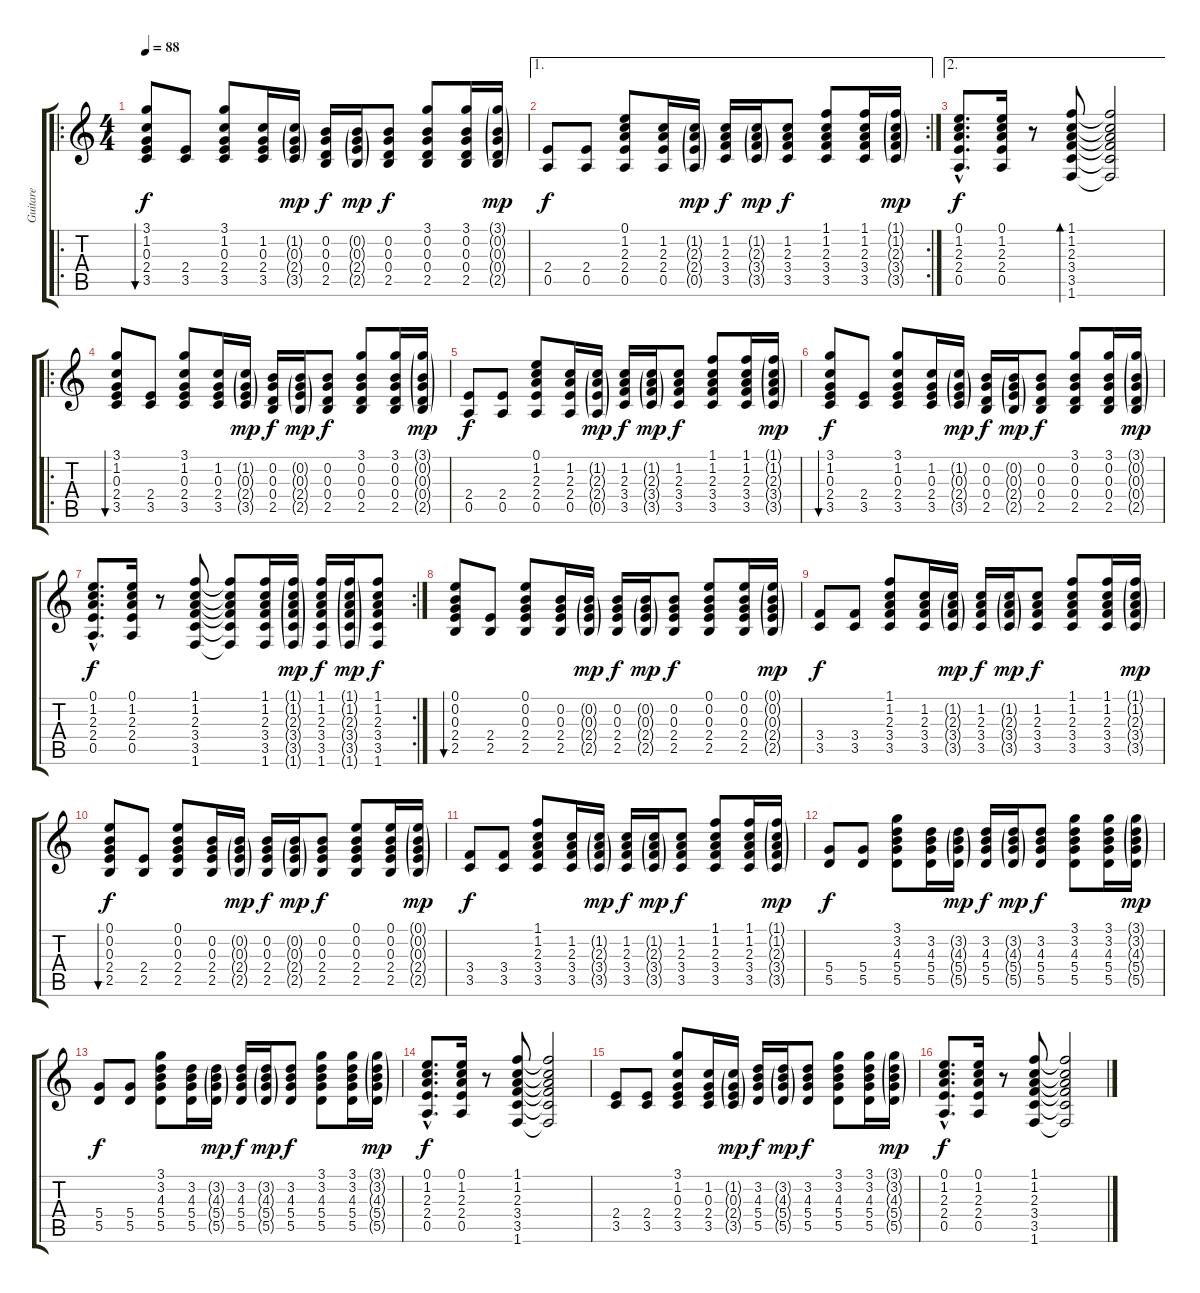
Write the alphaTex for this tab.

\track ("Guitare" "Guitare") {instrument acousticguitarnylon}
\staff {score tabs}
\tuning (E4 B3 G3 D3 A2 E2) {hide}
\ro
\ts (4 4)
\tempo 88
\clef g2
\ks c
(3.1 1.2 0.3 2.4 3.5).8{bu 120 dy f instrument acousticguitarnylon} (2.4 3.5).8 (3.1 1.2 0.3 2.4 3.5).8 (1.2 0.3 2.4 3.5).16 (1.2{g} 0.3{g} 2.4{g} 3.5{g}).16{dy mp} (0.2 0.3 0.4 2.5).16{dy f} (0.2{g} 0.3{g} 2.4{g} 2.5{g}).16{dy mp} (0.2 0.3 0.4 2.5).8{dy f} (3.1 0.2 0.3 0.4 2.5).8 (3.1 0.2 0.3 0.4 2.5).16 (3.1{g} 0.2{g} 0.3{g} 0.4{g} 2.5{g}).16{dy mp} |
\ae 1
\rc 2
(2.4 0.5).8{dy f} (2.4 0.5).8 (0.1 1.2 2.3 2.4 0.5).8 (1.2 2.3 2.4 0.5).16 (1.2{g} 2.3{g} 2.4{g} 0.5{g}).16{dy mp} (1.2 2.3 3.4 3.5).16{dy f} (1.2{g} 2.3{g} 3.4{g} 3.5{g}).16{dy mp} (1.2 2.3 3.4 3.5).8{dy f} (1.1 1.2 2.3 3.4 3.5).8 (1.1 1.2 2.3 3.4 3.5).16 (1.1{g} 1.2{g} 2.3{g} 3.4{g} 3.5{g}).16{dy mp} |
\ae 2
(0.1{hac} 1.2{hac} 2.3{hac} 2.4{hac} 0.5{hac}).8{d dy f} (0.1 1.2 2.3 2.4 0.5).16 r.8 (1.1 1.2 2.3 3.4 3.5 1.6).8{bd 120} (1.1{t} 1.2{t} 2.3{t} 3.4{t} 3.5{t} 1.6{t}).2 |
\ro
(3.1 1.2 0.3 2.4 3.5).8{bu 120} (2.4 3.5).8 (3.1 1.2 0.3 2.4 3.5).8 (1.2 0.3 2.4 3.5).16 (1.2{g} 0.3{g} 2.4{g} 3.5{g}).16{dy mp} (0.2 0.3 0.4 2.5).16{dy f} (0.2{g} 0.3{g} 2.4{g} 2.5{g}).16{dy mp} (0.2 0.3 0.4 2.5).8{dy f} (3.1 0.2 0.3 0.4 2.5).8 (3.1 0.2 0.3 0.4 2.5).16 (3.1{g} 0.2{g} 0.3{g} 0.4{g} 2.5{g}).16{dy mp} |
(2.4 0.5).8{dy f} (2.4 0.5).8 (0.1 1.2 2.3 2.4 0.5).8 (1.2 2.3 2.4 0.5).16 (1.2{g} 2.3{g} 2.4{g} 0.5{g}).16{dy mp} (1.2 2.3 3.4 3.5).16{dy f} (1.2{g} 2.3{g} 3.4{g} 3.5{g}).16{dy mp} (1.2 2.3 3.4 3.5).8{dy f} (1.1 1.2 2.3 3.4 3.5).8 (1.1 1.2 2.3 3.4 3.5).16 (1.1{g} 1.2{g} 2.3{g} 3.4{g} 3.5{g}).16{dy mp} |
(3.1 1.2 0.3 2.4 3.5).8{bu 120 dy f} (2.4 3.5).8 (3.1 1.2 0.3 2.4 3.5).8 (1.2 0.3 2.4 3.5).16 (1.2{g} 0.3{g} 2.4{g} 3.5{g}).16{dy mp} (0.2 0.3 0.4 2.5).16{dy f} (0.2{g} 0.3{g} 2.4{g} 2.5{g}).16{dy mp} (0.2 0.3 0.4 2.5).8{dy f} (3.1 0.2 0.3 0.4 2.5).8 (3.1 0.2 0.3 0.4 2.5).16 (3.1{g} 0.2{g} 0.3{g} 0.4{g} 2.5{g}).16{dy mp} |
\rc 2
(0.1{hac} 1.2{hac} 2.3{hac} 2.4{hac} 0.5{hac}).8{d dy f} (0.1 1.2 2.3 2.4 0.5).16 r.8 (1.1 1.2 2.3 3.4 3.5 1.6).8 (1.1{t} 1.2{t} 2.3{t} 3.4{t} 3.5{t} 1.6{t}).8 (1.1 1.2 2.3 3.4 3.5 1.6).16 (1.1{g} 1.2{g} 2.3{g} 3.4{g} 3.5{g} 1.6{g}).16{dy mp} (1.1 1.2 2.3 3.4 3.5 1.6).16{dy f} (1.1{g} 1.2{g} 2.3{g} 3.4{g} 3.5{g} 1.6{g}).16{dy mp} (1.1 1.2 2.3 3.4 3.5 1.6).8{dy f} |
(0.1 0.2 0.3 2.4 2.5).8{bu 480} (2.4 2.5).8 (0.1 0.2 0.3 2.4 2.5).8 (0.2 0.3 2.4 2.5).16 (0.2{g} 0.3{g} 2.4{g} 2.5{g}).16{dy mp} (0.2 0.3 2.4 2.5).16{dy f} (0.2{g} 0.3{g} 2.4{g} 2.5{g}).16{dy mp} (0.2 0.3 2.4 2.5).8{dy f} (0.1 0.2 0.3 2.4 2.5).8 (0.1 0.2 0.3 2.4 2.5).16 (0.1{g} 0.2{g} 0.3{g} 2.4{g} 2.5{g}).16{dy mp} |
(3.4 3.5).8{dy f} (3.4 3.5).8 (1.1 1.2 2.3 3.4 3.5).8 (1.2 2.3 3.4 3.5).16 (1.2{g} 2.3{g} 3.4{g} 3.5{g}).16{dy mp} (1.2 2.3 3.4 3.5).16{dy f} (1.2{g} 2.3{g} 3.4{g} 3.5{g}).16{dy mp} (1.2 2.3 3.4 3.5).8{dy f} (1.1 1.2 2.3 3.4 3.5).8 (1.1 1.2 2.3 3.4 3.5).16 (1.1{g} 1.2{g} 2.3{g} 3.4{g} 3.5{g}).16{dy mp} |
(0.1 0.2 0.3 2.4 2.5).8{bu 480 dy f} (2.4 2.5).8 (0.1 0.2 0.3 2.4 2.5).8 (0.2 0.3 2.4 2.5).16 (0.2{g} 0.3{g} 2.4{g} 2.5{g}).16{dy mp} (0.2 0.3 2.4 2.5).16{dy f} (0.2{g} 0.3{g} 2.4{g} 2.5{g}).16{dy mp} (0.2 0.3 2.4 2.5).8{dy f} (0.1 0.2 0.3 2.4 2.5).8 (0.1 0.2 0.3 2.4 2.5).16 (0.1{g} 0.2{g} 0.3{g} 2.4{g} 2.5{g}).16{dy mp} |
(3.4 3.5).8{dy f} (3.4 3.5).8 (1.1 1.2 2.3 3.4 3.5).8 (1.2 2.3 3.4 3.5).16 (1.2{g} 2.3{g} 3.4{g} 3.5{g}).16{dy mp} (1.2 2.3 3.4 3.5).16{dy f} (1.2{g} 2.3{g} 3.4{g} 3.5{g}).16{dy mp} (1.2 2.3 3.4 3.5).8{dy f} (1.1 1.2 2.3 3.4 3.5).8 (1.1 1.2 2.3 3.4 3.5).16 (1.1{g} 1.2{g} 2.3{g} 3.4{g} 3.5{g}).16{dy mp} |
(5.4 5.5).8{dy f} (5.4 5.5).8 (3.1 3.2 4.3 5.4 5.5).8 (3.2 4.3 5.4 5.5).16 (3.2{g} 4.3{g} 5.4{g} 5.5{g}).16{dy mp} (3.2 4.3 5.4 5.5).16{dy f} (3.2{g} 4.3{g} 5.4{g} 5.5{g}).16{dy mp} (3.2 4.3 5.4 5.5).8{dy f} (3.1 3.2 4.3 5.4 5.5).8 (3.1 3.2 4.3 5.4 5.5).16 (3.1{g} 3.2{g} 4.3{g} 5.4{g} 5.5{g}).16{dy mp} |
(5.4 5.5).8{dy f} (5.4 5.5).8 (3.1 3.2 4.3 5.4 5.5).8 (3.2 4.3 5.4 5.5).16 (3.2{g} 4.3{g} 5.4{g} 5.5{g}).16{dy mp} (3.2 4.3 5.4 5.5).16{dy f} (3.2{g} 4.3{g} 5.4{g} 5.5{g}).16{dy mp} (3.2 4.3 5.4 5.5).8{dy f} (3.1 3.2 4.3 5.4 5.5).8 (3.1 3.2 4.3 5.4 5.5).16 (3.1{g} 3.2{g} 4.3{g} 5.4{g} 5.5{g}).16{dy mp} |
(0.1{hac} 1.2{hac} 2.3{hac} 2.4{hac} 0.5{hac}).8{d dy f} (0.1 1.2 2.3 2.4 0.5).16 r.8 (1.1 1.2 2.3 3.4 3.5 1.6).8 (1.1{t} 1.2{t} 2.3{t} 3.4{t} 3.5{t} 1.6{t}).2 |
(2.4 3.5).8 (2.4 3.5).8 (3.1 1.2 0.3 2.4 3.5).8 (1.2 0.3 2.4 3.5).16 (1.2{g} 0.3{g} 2.4{g} 3.5{g}).16{dy mp} (3.2 4.3 5.4 5.5).16{dy f} (3.2{g} 4.3{g} 5.4{g} 5.5{g}).16{dy mp} (3.2 4.3 5.4 5.5).8{dy f} (3.1 3.2 4.3 5.4 5.5).8 (3.1 3.2 4.3 5.4 5.5).16 (3.1{g} 3.2{g} 4.3{g} 5.4{g} 5.5{g}).16{dy mp} |
(0.1{hac} 1.2{hac} 2.3{hac} 2.4{hac} 0.5{hac}).8{d dy f} (0.1 1.2 2.3 2.4 0.5).16 r.8 (1.1 1.2 2.3 3.4 3.5 1.6).8 (1.1{t} 1.2{t} 2.3{t} 3.4{t} 3.5{t} 1.6{t}).2
